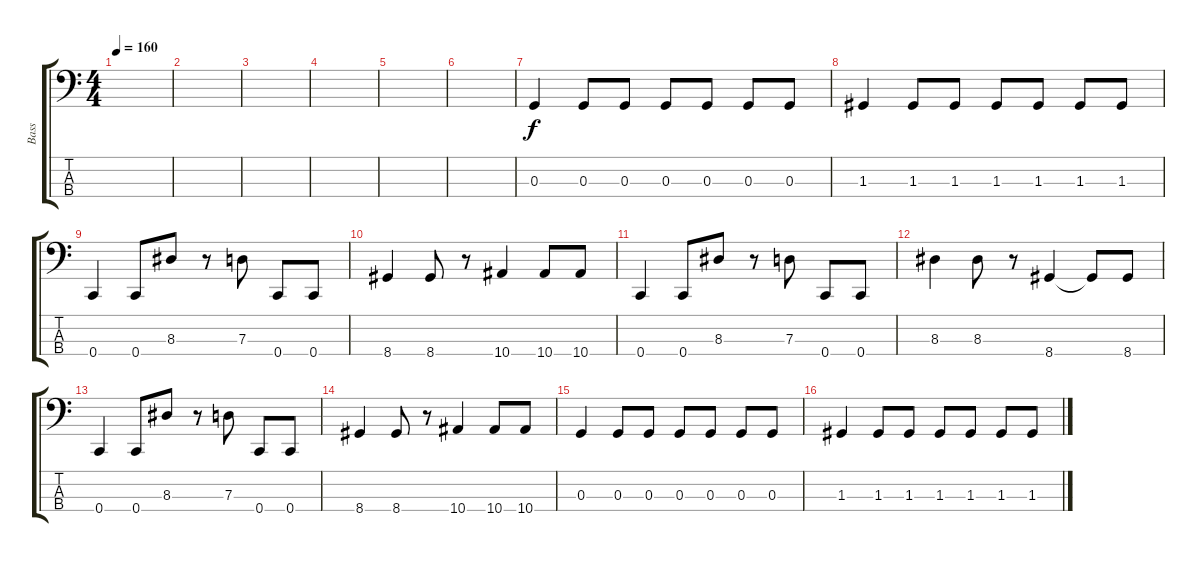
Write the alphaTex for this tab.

\track ("Bass" "Bass") {instrument electricbasspick}
\staff {score tabs}
\tuning (F2 C2 G1 C1) {hide}
\ts (4 4)
\tempo 160
\clef f4
\ks c
|
|
|
|
|
|
0.3.4 0.3.8 0.3.8 0.3.8 0.3.8 0.3.8 0.3.8 |
1.3.4 1.3.8 1.3.8 1.3.8 1.3.8 1.3.8 1.3.8 |
\section ("" "")
0.4.4 0.4.8 8.3.8 r.8 7.3.8 0.4.8 0.4.8 |
8.4.4 8.4.8 r.8 10.4.4 10.4.8 10.4.8 |
0.4.4 0.4.8 8.3.8 r.8 7.3.8 0.4.8 0.4.8 |
8.3.4 8.3.8 r.8 8.4.4 8.4{t}.8 8.4.8 |
0.4.4 0.4.8 8.3.8 r.8 7.3.8 0.4.8 0.4.8 |
8.4.4 8.4.8 r.8 10.4.4 10.4.8 10.4.8 |
0.3.4 0.3.8 0.3.8 0.3.8 0.3.8 0.3.8 0.3.8 |
1.3.4 1.3.8 1.3.8 1.3.8 1.3.8 1.3.8 1.3.8
